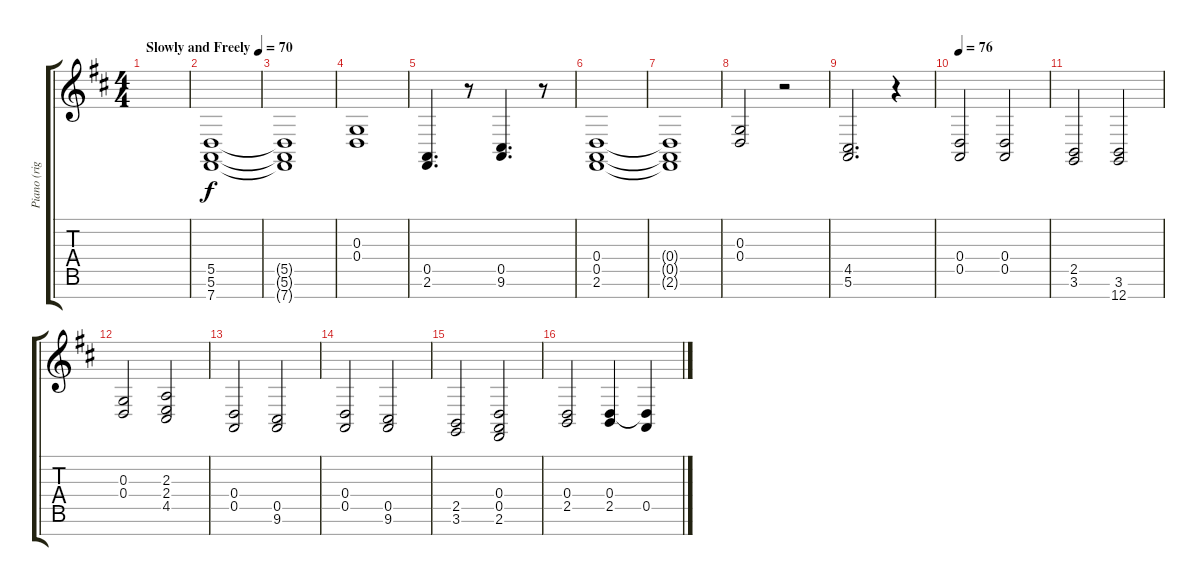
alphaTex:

\track ("Piano (right hand)" "Piano (rig") {instrument acousticgrandpiano}
\staff {score tabs}
\tuning (E4 B3 G3 D3 A2 E2 B1) {hide}
\ts (4 4)
\tempo (70 "Slowly and Freely")
\clef g2
\ks d
|
(5.5 5.6 7.7).1 |
(5.5{t} 5.6{t} 7.7{t}).1 |
(0.3 0.4).1 |
(0.5 2.6).4{d} r.8 (0.5 9.6).4{d} r.8 |
(0.4 0.5 2.6).1 |
(0.4{t} 0.5{t} 2.6{t}).1 |
(0.3 0.4).2 r.2 |
(4.5 5.6).2{d} r.4 |
\tempo 76
(0.4 0.5).2 (0.4 0.5).2 |
(2.5 3.6).2 (3.6 12.7).2 |
(0.3 0.4).2 (2.3 2.4 4.5).2 |
(0.4 0.5).2 (0.5 9.6).2 |
(0.4 0.5).2 (0.5 9.6).2 |
(2.5 3.6).2 (0.4 0.5 2.6).2 |
(0.4 2.5).2 (0.4 2.5).4 (0.4{t} 0.5).4
